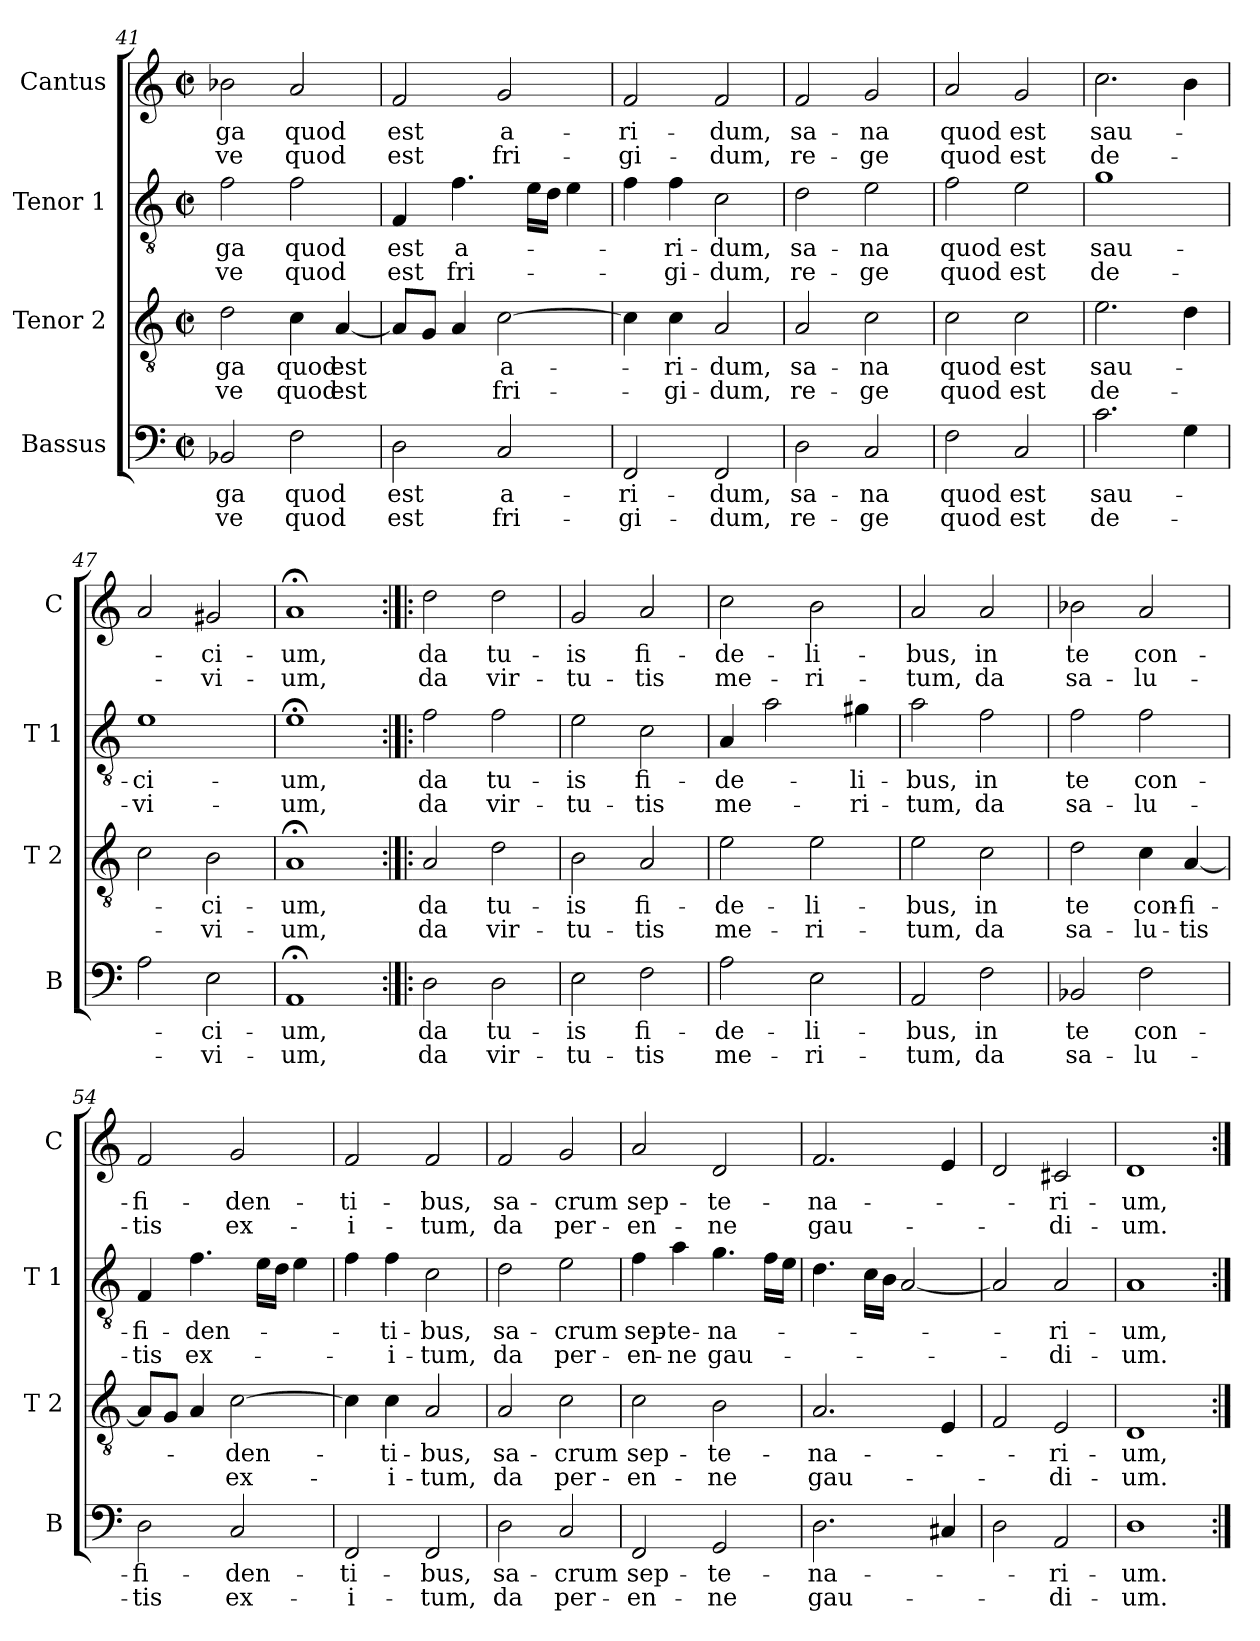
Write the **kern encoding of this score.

**kern	**text	**text	**kern	**text	**text	**kern	**text	**text	**kern	**text	**text
*part4	*part4	*part4	*part3	*part3	*part3	*part2	*part2	*part2	*part1	*part1	*part1
*staff4	*staff4	*staff4	*staff3	*staff3	*staff3	*staff2	*staff2	*staff2	*staff1	*staff1	*staff1
*I"Bassus	*	*	*I"Tenor 2	*	*	*I"Tenor 1	*	*	*I"Cantus	*	*
*I'B	*	*	*I'T 2	*	*	*I'T 1	*	*	*I'C	*	*
*clefF4	*	*	*clefGv2	*	*	*clefGv2	*	*	*clefG2	*	*
*k[]	*	*	*k[]	*	*	*k[]	*	*	*k[]	*	*
*C:	*	*	*C:	*	*	*C:	*	*	*C:	*	*
*M2/2	*	*	*M2/2	*	*	*M2/2	*	*	*M2/2	*	*
*met(c|)	*	*	*met(c|)	*	*	*met(c|)	*	*	*met(c|)	*	*
=41	=41	=41	=41	=41	=41	=41	=41	=41	=41	=41	=41
!	!LO:LY:b	!LO:LY:b	!	!LO:LY:b	!LO:LY:b	!	!LO:LY:b	!LO:LY:b	!	!LO:LY:b	!LO:LY:b
2BB-X/	-ga	-ve	2d\	-ga	-ve	2f\	-ga	-ve	2b-X\	-ga	-ve
!	!LO:LY:b	!LO:LY:b	!	!LO:LY:b	!LO:LY:b	!	!LO:LY:b	!LO:LY:b	!	!LO:LY:b	!LO:LY:b
2F\	quod	quod	4c\	quod	quod	2f\	quod	quod	2a/	quod	quod
!	!	!	!	!LO:LY:b	!LO:LY:b	!	!	!	!	!	!
.	.	.	[4A/	est	est	.	.	.	.	.	.
=42	=42	=42	=42	=42	=42	=42	=42	=42	=42	=42	=42
!	!LO:LY:b	!LO:LY:b	!	!	!	!	!LO:LY:b	!LO:LY:b	!	!LO:LY:b	!LO:LY:b
2D\	est	est	8A/L]	.	.	4F/	est	est	2f/	est	est
.	.	.	8G/J	.	.	.	.	.	.	.	.
!	!	!	!	!	!	!	!LO:LY:b	!LO:LY:b	!	!	!
.	.	.	4A/	.	.	4.f\	a-	fri-	.	.	.
!	!LO:LY:b	!LO:LY:b	!	!LO:LY:b	!LO:LY:b	!	!	!	!	!LO:LY:b	!LO:LY:b
2C/	a-	fri-	[2c\	a-	fri-	.	.	.	2g/	a-	fri-
.	.	.	.	.	.	16e\LL	.	.	.	.	.
.	.	.	.	.	.	16d\JJ	.	.	.	.	.
.	.	.	.	.	.	4e\	.	.	.	.	.
!!LO:LB:g=z
=43	=43	=43	=43	=43	=43	=43	=43	=43	=43	=43	=43
!	!LO:LY:b	!LO:LY:b	!	!	!	!	!	!	!	!LO:LY:b	!LO:LY:b
2FF/	-ri-	-gi-	4c\]	.	.	4f\	.	.	2f/	-ri-	-gi-
!	!	!	!	!LO:LY:b	!LO:LY:b	!	!LO:LY:b	!LO:LY:b	!	!	!
.	.	.	4c\	-ri-	-gi-	4f\	-ri-	-gi-	.	.	.
!	!LO:LY:b	!LO:LY:b	!	!LO:LY:b	!LO:LY:b	!	!LO:LY:b	!LO:LY:b	!	!LO:LY:b	!LO:LY:b
2FF/	-dum,	-dum,	2A/	-dum,	-dum,	2c\	-dum,	-dum,	2f/	-dum,	-dum,
=44	=44	=44	=44	=44	=44	=44	=44	=44	=44	=44	=44
!	!LO:LY:b	!LO:LY:b	!	!LO:LY:b	!LO:LY:b	!	!LO:LY:b	!LO:LY:b	!	!LO:LY:b	!LO:LY:b
2D\	sa-	re-	2A/	sa-	re-	2d\	sa-	re-	2f/	sa-	re-
!	!LO:LY:b	!LO:LY:b	!	!LO:LY:b	!LO:LY:b	!	!LO:LY:b	!LO:LY:b	!	!LO:LY:b	!LO:LY:b
2C/	-na	-ge	2c\	-na	-ge	2e\	-na	-ge	2g/	-na	-ge
=45	=45	=45	=45	=45	=45	=45	=45	=45	=45	=45	=45
!	!LO:LY:b	!LO:LY:b	!	!LO:LY:b	!LO:LY:b	!	!LO:LY:b	!LO:LY:b	!	!LO:LY:b	!LO:LY:b
2F\	quod	quod	2c\	quod	quod	2f\	quod	quod	2a/	quod	quod
!	!LO:LY:b	!LO:LY:b	!	!LO:LY:b	!LO:LY:b	!	!LO:LY:b	!LO:LY:b	!	!LO:LY:b	!LO:LY:b
2C/	est	est	2c\	est	est	2e\	est	est	2g/	est	est
=46	=46	=46	=46	=46	=46	=46	=46	=46	=46	=46	=46
!	!LO:LY:b	!LO:LY:b	!	!LO:LY:b	!LO:LY:b	!	!LO:LY:b	!LO:LY:b	!	!LO:LY:b	!LO:LY:b
2.c\	sau-	de-	2.e\	sau-	de-	1g	sau-	de-	2.cc\	sau-	de-
4G\	.	.	4d\	.	.	.	.	.	4b\	.	.
=47	=47	=47	=47	=47	=47	=47	=47	=47	=47	=47	=47
!	!	!	!	!	!	!	!LO:LY:b	!LO:LY:b	!	!	!
2A\	.	.	2c\	.	.	1e	-ci-	-vi-	2a/	.	.
!	!LO:LY:b	!LO:LY:b	!	!LO:LY:b	!LO:LY:b	!	!	!	!	!LO:LY:b	!LO:LY:b
2E\	-ci-	-vi-	2B\	-ci-	-vi-	.	.	.	2g#X/	-ci-	-vi-
=48	=48	=48	=48	=48	=48	=48	=48	=48	=48	=48	=48
!	!LO:LY:b	!LO:LY:b	!	!LO:LY:b	!LO:LY:b	!	!LO:LY:b	!LO:LY:b	!	!LO:LY:b	!LO:LY:b
1AA;<	-um,	-um,	1A;<	-um,	-um,	1e;<	-um,	-um,	1a;<	-um,	-um,
!!LO:LB:g=z
=49:|!|:	=49:|!|:	=49:|!|:	=49:|!|:	=49:|!|:	=49:|!|:	=49:|!|:	=49:|!|:	=49:|!|:	=49:|!|:	=49:|!|:	=49:|!|:
!	!LO:LY:b	!LO:LY:b	!	!LO:LY:b	!LO:LY:b	!	!LO:LY:b	!LO:LY:b	!	!LO:LY:b	!LO:LY:b
2D\	da	da	2A/	da	da	2f\	da	da	2dd\	da	da
!	!LO:LY:b	!LO:LY:b	!	!LO:LY:b	!LO:LY:b	!	!LO:LY:b	!LO:LY:b	!	!LO:LY:b	!LO:LY:b
2D\	tu-	vir-	2d\	tu-	vir-	2f\	tu-	vir-	2dd\	tu-	vir-
=50	=50	=50	=50	=50	=50	=50	=50	=50	=50	=50	=50
!	!LO:LY:b	!LO:LY:b	!	!LO:LY:b	!LO:LY:b	!	!LO:LY:b	!LO:LY:b	!	!LO:LY:b	!LO:LY:b
2E\	-is	-tu-	2B\	-is	-tu-	2e\	-is	-tu-	2g/	-is	-tu-
!	!LO:LY:b	!LO:LY:b	!	!LO:LY:b	!LO:LY:b	!	!LO:LY:b	!LO:LY:b	!	!LO:LY:b	!LO:LY:b
2F\	fi-	-tis	2A/	fi-	-tis	2c\	fi-	-tis	2a/	fi-	-tis
=51	=51	=51	=51	=51	=51	=51	=51	=51	=51	=51	=51
!	!LO:LY:b	!LO:LY:b	!	!LO:LY:b	!LO:LY:b	!	!LO:LY:b	!LO:LY:b	!	!LO:LY:b	!LO:LY:b
2A\	-de-	me-	2e\	-de-	me-	4A/	-de-	me-	2cc\	-de-	me-
.	.	.	.	.	.	2a\	.	.	.	.	.
!	!LO:LY:b	!LO:LY:b	!	!LO:LY:b	!LO:LY:b	!	!	!	!	!LO:LY:b	!LO:LY:b
2E\	-li-	-ri-	2e\	-li-	-ri-	.	.	.	2b\	-li-	-ri-
!	!	!	!	!	!	!	!LO:LY:b	!LO:LY:b	!	!	!
.	.	.	.	.	.	4g#X\	-li-	-ri-	.	.	.
=52	=52	=52	=52	=52	=52	=52	=52	=52	=52	=52	=52
!	!LO:LY:b	!LO:LY:b	!	!LO:LY:b	!LO:LY:b	!	!LO:LY:b	!LO:LY:b	!	!LO:LY:b	!LO:LY:b
2AA/	-bus,	-tum,	2e\	-bus,	-tum,	2a\	-bus,	-tum,	2a/	-bus,	-tum,
!	!LO:LY:b	!LO:LY:b	!	!LO:LY:b	!LO:LY:b	!	!LO:LY:b	!LO:LY:b	!	!LO:LY:b	!LO:LY:b
2F\	in	da	2c\	in	da	2f\	in	da	2a/	in	da
=53	=53	=53	=53	=53	=53	=53	=53	=53	=53	=53	=53
!	!LO:LY:b	!LO:LY:b	!	!LO:LY:b	!LO:LY:b	!	!LO:LY:b	!LO:LY:b	!	!LO:LY:b	!LO:LY:b
2BB-X/	te	sa-	2d\	te	sa-	2f\	te	sa-	2b-X\	te	sa-
!	!LO:LY:b	!LO:LY:b	!	!LO:LY:b	!LO:LY:b	!	!LO:LY:b	!LO:LY:b	!	!LO:LY:b	!LO:LY:b
2F\	con-	-lu-	4c\	con-	-lu-	2f\	con-	-lu-	2a/	con-	-lu-
!	!	!	!	!LO:LY:b	!LO:LY:b	!	!	!	!	!	!
.	.	.	[4A/	-fi-	-tis	.	.	.	.	.	.
=54	=54	=54	=54	=54	=54	=54	=54	=54	=54	=54	=54
!	!LO:LY:b	!LO:LY:b	!	!	!	!	!LO:LY:b	!LO:LY:b	!	!LO:LY:b	!LO:LY:b
2D\	-fi-	-tis	8A/L]	.	.	4F/	-fi-	-tis	2f/	-fi-	-tis
.	.	.	8G/J	.	.	.	.	.	.	.	.
!	!	!	!	!	!	!	!LO:LY:b	!LO:LY:b	!	!	!
.	.	.	4A/	.	.	4.f\	-den-	ex-	.	.	.
!	!LO:LY:b	!LO:LY:b	!	!LO:LY:b	!LO:LY:b	!	!	!	!	!LO:LY:b	!LO:LY:b
2C/	-den-	ex-	[2c\	-den-	ex-	.	.	.	2g/	-den-	ex-
.	.	.	.	.	.	16e\LL	.	.	.	.	.
.	.	.	.	.	.	16d\JJ	.	.	.	.	.
.	.	.	.	.	.	4e\	.	.	.	.	.
!!LO:PB:g=z
=55	=55	=55	=55	=55	=55	=55	=55	=55	=55	=55	=55
!	!LO:LY:b	!LO:LY:b	!	!	!	!	!	!	!	!LO:LY:b	!LO:LY:b
2FF/	-ti-	-i-	4c\]	.	.	4f\	.	.	2f/	-ti-	-i-
!	!	!	!	!LO:LY:b	!LO:LY:b	!	!LO:LY:b	!LO:LY:b	!	!	!
.	.	.	4c\	-ti-	-i-	4f\	-ti-	-i-	.	.	.
!	!LO:LY:b	!LO:LY:b	!	!LO:LY:b	!LO:LY:b	!	!LO:LY:b	!LO:LY:b	!	!LO:LY:b	!LO:LY:b
2FF/	-bus,	-tum,	2A/	-bus,	-tum,	2c\	-bus,	-tum,	2f/	-bus,	-tum,
=56	=56	=56	=56	=56	=56	=56	=56	=56	=56	=56	=56
!	!LO:LY:b	!LO:LY:b	!	!LO:LY:b	!LO:LY:b	!	!LO:LY:b	!LO:LY:b	!	!LO:LY:b	!LO:LY:b
2D\	sa-	da	2A/	sa-	da	2d\	sa-	da	2f/	sa-	da
!	!LO:LY:b	!LO:LY:b	!	!LO:LY:b	!LO:LY:b	!	!LO:LY:b	!LO:LY:b	!	!LO:LY:b	!LO:LY:b
2C/	-crum	per-	2c\	-crum	per-	2e\	-crum	per-	2g/	-crum	per-
=57	=57	=57	=57	=57	=57	=57	=57	=57	=57	=57	=57
!	!LO:LY:b	!LO:LY:b	!	!LO:LY:b	!LO:LY:b	!	!LO:LY:b	!LO:LY:b	!	!LO:LY:b	!LO:LY:b
2FF/	sep-	-en-	2c\	sep-	-en-	4f\	sep-	-en-	2a/	sep-	-en-
!	!	!	!	!	!	!	!LO:LY:b	!LO:LY:b	!	!	!
.	.	.	.	.	.	4a\	-te-	-ne	.	.	.
!	!LO:LY:b	!LO:LY:b	!	!LO:LY:b	!LO:LY:b	!	!LO:LY:b	!LO:LY:b	!	!LO:LY:b	!LO:LY:b
2GG/	-te-	-ne	2B\	-te-	-ne	4.g\	-na-	gau-	2d/	-te-	-ne
.	.	.	.	.	.	16f\LL	.	.	.	.	.
.	.	.	.	.	.	16e\JJ	.	.	.	.	.
=58	=58	=58	=58	=58	=58	=58	=58	=58	=58	=58	=58
!	!LO:LY:b	!LO:LY:b	!	!LO:LY:b	!LO:LY:b	!	!	!	!	!LO:LY:b	!LO:LY:b
2.D\	-na-	gau-	2.A/	-na-	gau-	4.d\	.	.	2.f/	-na-	gau-
.	.	.	.	.	.	16c\LL	.	.	.	.	.
.	.	.	.	.	.	16B\JJ	.	.	.	.	.
.	.	.	.	.	.	[2A/	.	.	.	.	.
4C#X/	.	.	4E/	.	.	.	.	.	4e/	.	.
=59	=59	=59	=59	=59	=59	=59	=59	=59	=59	=59	=59
2D\	.	.	2F/	.	.	2A/]	.	.	2d/	.	.
!	!LO:LY:b	!LO:LY:b	!	!LO:LY:b	!LO:LY:b	!	!LO:LY:b	!LO:LY:b	!	!LO:LY:b	!LO:LY:b
2AA/	-ri-	-di-	2E/	-ri-	-di-	2A/	-ri-	-di-	2c#X/	-ri-	-di-
=60	=60	=60	=60	=60	=60	=60	=60	=60	=60	=60	=60
!	!LO:LY:b	!LO:LY:b	!	!LO:LY:b	!LO:LY:b	!	!LO:LY:b	!LO:LY:b	!	!LO:LY:b	!LO:LY:b
1D	-um.	-um.	1D	-um,	-um.	1A	-um,	-um.	1d	-um,	-um.
=:|!	=:|!	=:|!	=:|!	=:|!	=:|!	=:|!	=:|!	=:|!	=:|!	=:|!	=:|!
*-	*-	*-	*-	*-	*-	*-	*-	*-	*-	*-	*-
